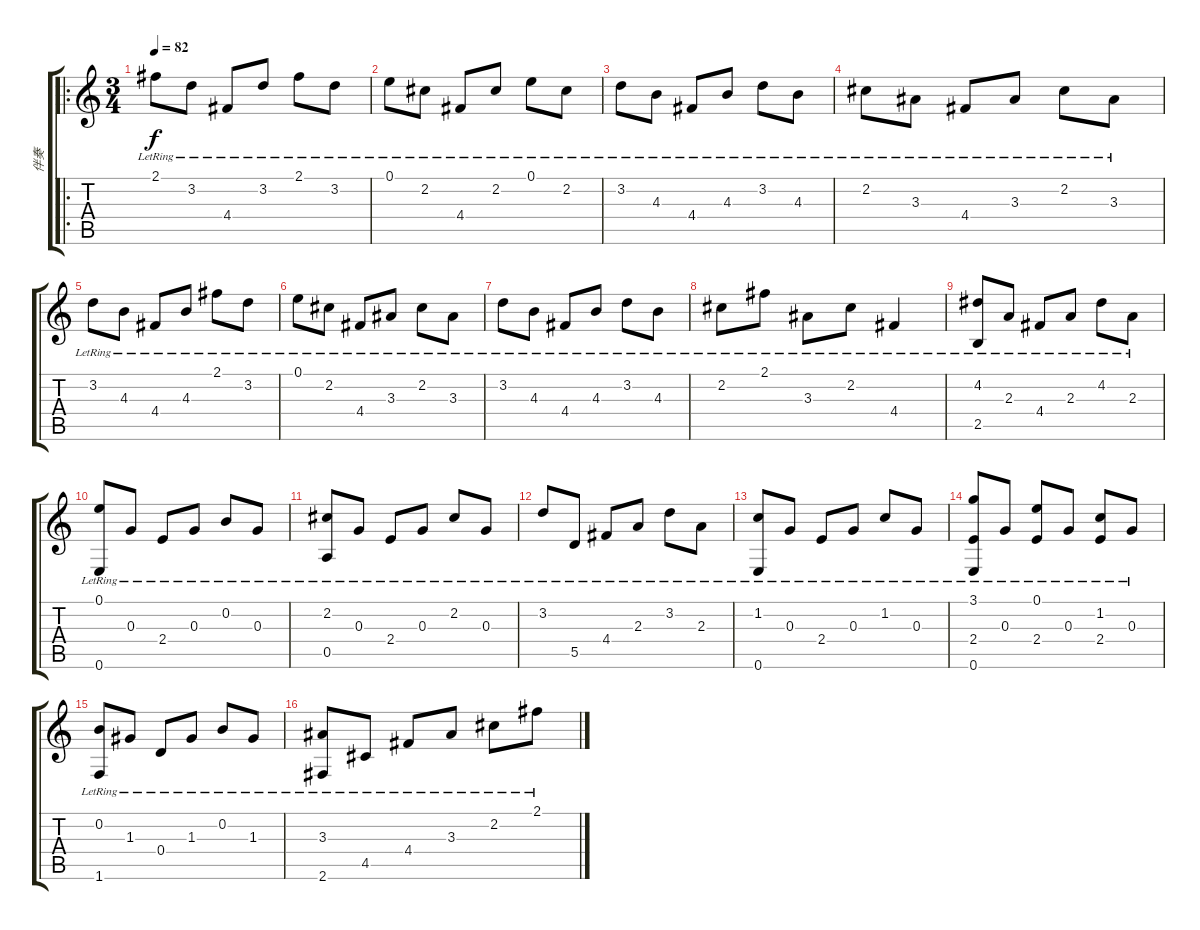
\track ("伴奏" "伴奏") {instrument acousticguitarnylon}
\staff {score tabs}
\tuning (E4 B3 G3 D3 A2 E2) {hide}
\ro
\ts (3 4)
\tempo 82
\clef g2
\ks c
2.1{lr}.8{dy f} 3.2{lr}.8 4.4{lr}.8 3.2{lr}.8 2.1{lr}.8 3.2{lr}.8 |
0.1{lr}.8 2.2{lr}.8 4.4{lr}.8 2.2{lr}.8 0.1{lr}.8 2.2{lr}.8 |
3.2{lr}.8 4.3{lr}.8 4.4{lr}.8 4.3{lr}.8 3.2{lr}.8 4.3{lr}.8 |
2.2{lr}.8 3.3{lr}.8 4.4{lr}.8 3.3{lr}.8 2.2{lr}.8 3.3{lr}.8 |
3.2{lr}.8 4.3{lr}.8 4.4{lr}.8 4.3{lr}.8 2.1{lr}.8 3.2{lr}.8 |
0.1{lr}.8 2.2{lr}.8 4.4{lr}.8 3.3{lr}.8 2.2{lr}.8 3.3{lr}.8 |
3.2{lr}.8 4.3{lr}.8 4.4{lr}.8 4.3{lr}.8 3.2{lr}.8 4.3{lr}.8 |
2.2{lr}.8 2.1{lr}.8 3.3{lr}.8 2.2{lr}.8 4.4{lr}.4 |
(4.2{lr} 2.5{lr}).8 2.3{lr}.8 4.4{lr}.8 2.3{lr}.8 4.2{lr}.8 2.3{lr}.8 |
(0.1{lr} 0.6{lr}).8 0.3{lr}.8 2.4{lr}.8 0.3{lr}.8 0.2{lr}.8 0.3{lr}.8 |
(2.2{lr} 0.5{lr}).8 0.3{lr}.8 2.4{lr}.8 0.3{lr}.8 2.2{lr}.8 0.3{lr}.8 |
3.2{lr}.8 5.5{lr}.8 4.4{lr}.8 2.3{lr}.8 3.2{lr}.8 2.3{lr}.8 |
(1.2{lr} 0.6{lr}).8 0.3{lr}.8 2.4{lr}.8 0.3{lr}.8 1.2{lr}.8 0.3{lr}.8 |
(3.1{lr} 2.4{lr} 0.6{lr}).8 0.3{lr}.8 (0.1{lr} 2.4{lr}).8 0.3{lr}.8 (1.2{lr} 2.4{lr}).8 0.3{lr}.8 |
(0.2{lr} 1.6{lr}).8 1.3{lr}.8 0.4{lr}.8 1.3{lr}.8 0.2{lr}.8 1.3{lr}.8 |
(3.3{lr} 2.6{lr}).8 4.5{lr}.8 4.4{lr}.8 3.3{lr}.8 2.2{lr}.8 2.1{lr}.8
